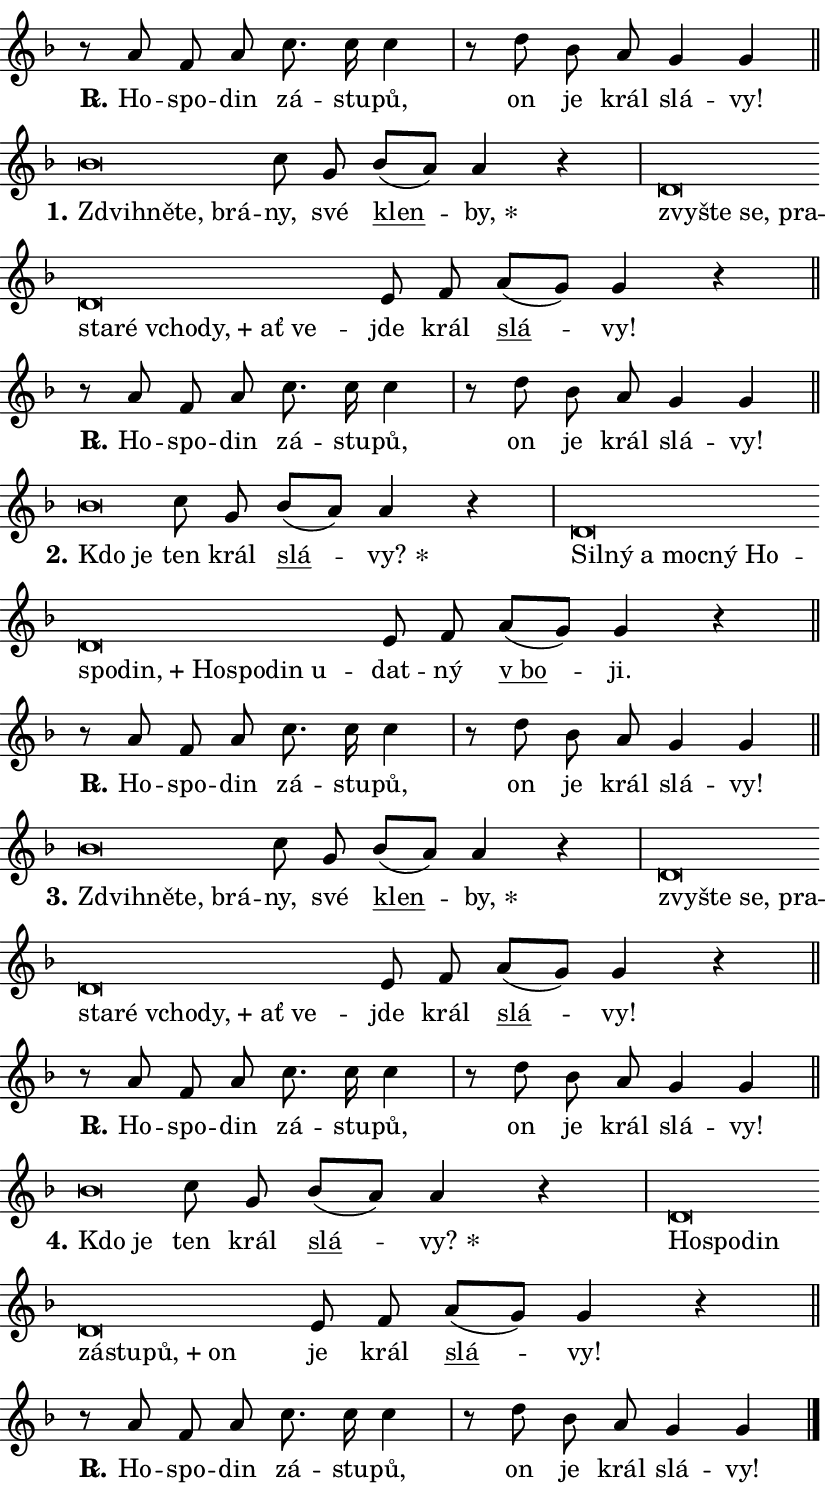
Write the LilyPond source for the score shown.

\version "2.24.0"
\header { tagline = "" }
\paper {
  indent = 0\cm
  top-margin = 0\cm
  right-margin = 0.13\cm % to fit lyric hyphens
  bottom-margin = 0\cm
  left-margin = 0\cm
  paper-width = 14\cm
  page-breaking = #ly:one-page-breaking
  system-system-spacing.basic-distance = #11
  score-system-spacing.basic-distance = #11
  ragged-last = ##f
}


%% Author: Thomas Morley
%% https://lists.gnu.org/archive/html/lilypond-user/2020-05/msg00002.html
#(define (line-position grob)
"Returns position of @var[grob} in current system:
   @code{'start}, if at first time-step
   @code{'end}, if at last time-step
   @code{'middle} otherwise
"
  (let* ((col (ly:item-get-column grob))
         (ln (ly:grob-object col 'left-neighbor))
         (rn (ly:grob-object col 'right-neighbor))
         (col-to-check-left (if (ly:grob? ln) ln col))
         (col-to-check-right (if (ly:grob? rn) rn col))
         (break-dir-left
           (and
             (ly:grob-property col-to-check-left 'non-musical #f)
             (ly:item-break-dir col-to-check-left)))
         (break-dir-right
           (and
             (ly:grob-property col-to-check-right 'non-musical #f)
             (ly:item-break-dir col-to-check-right))))
        (cond ((eqv? 1 break-dir-left) 'start)
              ((eqv? -1 break-dir-right) 'end)
              (else 'middle))))

#(define (tranparent-at-line-position vctor)
  (lambda (grob)
  "Relying on @code{line-position} select the relevant enry from @var{vctor}.
Used to determine transparency,"
    (case (line-position grob)
      ((end) (not (vector-ref vctor 0)))
      ((middle) (not (vector-ref vctor 1)))
      ((start) (not (vector-ref vctor 2))))))

noteHeadBreakVisibility =
#(define-music-function (break-visibility)(vector?)
"Makes @code{NoteHead}s transparent relying on @var{break-visibility}"
#{
  \override NoteHead.transparent =
    #(tranparent-at-line-position break-visibility)
#})

#(define delete-ledgers-for-transparent-note-heads
  (lambda (grob)
    "Reads whether a @code{NoteHead} is transparent.
If so this @code{NoteHead} is removed from @code{'note-heads} from
@var{grob}, which is supposed to be @code{LedgerLineSpanner}.
As a result ledgers are not printed for this @code{NoteHead}"
    (let* ((nhds-array (ly:grob-object grob 'note-heads))
           (nhds-list
             (if (ly:grob-array? nhds-array)
                 (ly:grob-array->list nhds-array)
                 '()))
           ;; Relies on the transparent-property being done before
           ;; Staff.LedgerLineSpanner.after-line-breaking is executed.
           ;; This is fragile ...
           (to-keep
             (remove
               (lambda (nhd)
                 (ly:grob-property nhd 'transparent #f))
               nhds-list)))
      ;; TODO find a better method to iterate over grob-arrays, similiar
      ;; to filter/remove etc for lists
      ;; For now rebuilt from scratch
      (set! (ly:grob-object grob 'note-heads)  '())
      (for-each
        (lambda (nhd)
          (ly:pointer-group-interface::add-grob grob 'note-heads nhd))
        to-keep))))

squashNotes = {
  \override NoteHead.X-extent = #'(-0.2 . 0.2)
  \override NoteHead.Y-extent = #'(-0.75 . 0)
  \override NoteHead.stencil =
    #(lambda (grob)
       (let ((pos (ly:grob-property grob 'staff-position)))
         (begin
           (if (< pos -7) (display "ERROR: Lower brevis then expected\n") (display ""))
           (if (<= pos -6) ly:text-interface::print ly:note-head::print))))
}
unSquashNotes = {
  \revert NoteHead.X-extent
  \revert NoteHead.Y-extent
  \revert NoteHead.stencil
}

hideNotes = \noteHeadBreakVisibility #begin-of-line-visible
unHideNotes = \noteHeadBreakVisibility #all-visible

% work-around for resetting accidentals
% https://lilypond.org/doc/v2.23/Documentation/notation/displaying-rhythms#unmetered-music
cadenzaMeasure = {
  \cadenzaOff
  \partial 1024 s1024
  \cadenzaOn
}

#(define-markup-command (accent layout props text) (markup?)
  "Underline accented syllable"
  (interpret-markup layout props
    #{\markup \override #'(offset . 4.3) \underline { #text }#}))

responsum = \markup \concat {
  "R" \hspace #-1.05 \path #0.1 #'((moveto 0 0.07) (lineto 0.9 0.8)) \hspace #0.05 "."
}

spaceSize = #0.6828661417322834 % exact space size for TeX Gyre Schola

\layout {
  \context {
    \Staff
    \remove "Time_signature_engraver"
    \override LedgerLineSpanner.after-line-breaking = #delete-ledgers-for-transparent-note-heads
  }
  \context {
    \Lyrics {
      \override LyricSpace.minimum-distance = \spaceSize
      \override LyricText.font-name = #"TeX Gyre Schola"
      \override LyricText.font-size = 1
      \override StanzaNumber.font-name = #"TeX Gyre Schola Bold"
      \override StanzaNumber.font-size = 1
    }
  }
  \context {
    \Score 
    \override NoteHead.text =
      #(lambda (grob) 
        (let ((pos (ly:grob-property grob 'staff-position)))
          #{\markup {
            \combine
              \halign #-0.55 \raise #(if (= pos -6) 0 0.5) \override #'(thickness . 2) \draw-line #'(3.2 . 0)
              \musicglyph "noteheads.sM1"
          }#}))
  }
}

% magnetic-lyrics.ily
%
%   written by
%     Jean Abou Samra <jean@abou-samra.fr>
%     Werner Lemberg <wl@gnu.org>
%
%   adapted by
%     Jiri Hon <jiri.hon@gmail.com>
%
% Version 2022-Apr-15

% https://www.mail-archive.com/lilypond-user@gnu.org/msg149350.html

#(define (Left_hyphen_pointer_engraver context)
   "Collect syllable-hyphen-syllable occurrences in lyrics and store
them in properties.  This engraver only looks to the left.  For
example, if the lyrics input is @code{foo -- bar}, it does the
following.

@itemize @bullet
@item
Set the @code{text} property of the @code{LyricHyphen} grob between
@q{foo} and @q{bar} to @code{foo}.

@item
Set the @code{left-hyphen} property of the @code{LyricText} grob with
text @q{foo} to the @code{LyricHyphen} grob between @q{foo} and
@q{bar}.
@end itemize

Use this auxiliary engraver in combination with the
@code{lyric-@/text::@/apply-@/magnetic-@/offset!} hook."
   (let ((hyphen #f)
         (text #f))
     (make-engraver
      (acknowledgers
       ((lyric-syllable-interface engraver grob source-engraver)
        (set! text grob)))
      (end-acknowledgers
       ((lyric-hyphen-interface engraver grob source-engraver)
        ;(when (not (grob::has-interface grob 'lyric-space-interface))
          (set! hyphen grob)));)
      ((stop-translation-timestep engraver)
       (when (and text hyphen)
         (ly:grob-set-object! text 'left-hyphen hyphen))
       (set! text #f)
       (set! hyphen #f)))))

#(define (lyric-text::apply-magnetic-offset! grob)
   "If the space between two syllables is less than the value in
property @code{LyricText@/.details@/.squash-threshold}, move the right
syllable to the left so that it gets concatenated with the left
syllable.

Use this function as a hook for
@code{LyricText@/.after-@/line-@/breaking} if the
@code{Left_@/hyphen_@/pointer_@/engraver} is active."
   (let ((hyphen (ly:grob-object grob 'left-hyphen #f)))
     (when hyphen
       (let ((left-text (ly:spanner-bound hyphen LEFT)))
         (when (grob::has-interface left-text 'lyric-syllable-interface)
           (let* ((common (ly:grob-common-refpoint grob left-text X))
                  (this-x-ext (ly:grob-extent grob common X))
                  (left-x-ext
                   (begin
                     ;; Trigger magnetism for left-text.
                     (ly:grob-property left-text 'after-line-breaking)
                     (ly:grob-extent left-text common X)))
                  ;; `delta` is the gap width between two syllables.
                  (delta (- (interval-start this-x-ext)
                            (interval-end left-x-ext)))
                  (details (ly:grob-property grob 'details))
                  (threshold (assoc-get 'squash-threshold details 0.2)))
             (when (< delta threshold)
               (let* (;; We have to manipulate the input text so that
                      ;; ligatures crossing syllable boundaries are not
                      ;; disabled.  For languages based on the Latin
                      ;; script this is essentially a beautification.
                      ;; However, for non-Western scripts it can be a
                      ;; necessity.
                      (lt (ly:grob-property left-text 'text))
                      (rt (ly:grob-property grob 'text))
                      (is-space (grob::has-interface hyphen 'lyric-space-interface))
                      (space (if is-space " " ""))
                      (extra-delta (if is-space spaceSize 0))
                      ;; Append new syllable.
                      (ltrt-space (if (and (string? lt) (string? rt))
                                (string-append lt space rt)
                                (make-concat-markup (list lt space rt))))
                      ;; Right-align `ltrt` to the right side.
                      (ltrt-space-markup (grob-interpret-markup
                               grob
                               (make-translate-markup
                                (cons (interval-length this-x-ext) 0)
                                (make-right-align-markup ltrt-space)))))
                 (begin
                   ;; Don't print `left-text`.
                   (ly:grob-set-property! left-text 'stencil #f)
                   ;; Set text and stencil (which holds all collected
                   ;; syllables so far) and shift it to the left.
                   (ly:grob-set-property! grob 'text ltrt-space)
                   (ly:grob-set-property! grob 'stencil ltrt-space-markup)
                   (ly:grob-translate-axis! grob (- (- delta extra-delta)) X))))))))))


#(define (lyric-hyphen::displace-bounds-first grob)
   ;; Make very sure this callback isn't triggered too early.
   (let ((left (ly:spanner-bound grob LEFT))
         (right (ly:spanner-bound grob RIGHT)))
     (ly:grob-property left 'after-line-breaking)
     (ly:grob-property right 'after-line-breaking)
     (ly:lyric-hyphen::print grob)))

squashThreshold = #0.4

\layout {
  \context {
    \Lyrics
    \consists #Left_hyphen_pointer_engraver
    \override LyricText.after-line-breaking =
      #lyric-text::apply-magnetic-offset!
    \override LyricHyphen.stencil = #lyric-hyphen::displace-bounds-first
    \override LyricText.details.squash-threshold = \squashThreshold
    \override LyricHyphen.minimum-distance = 0
    \override LyricHyphen.minimum-length = \squashThreshold
  }
}

squashText = \override LyricText.details.squash-threshold = 9999
unSquashText = \override LyricText.details.squash-threshold = \squashThreshold

leftText = \override LyricText.self-alignment-X = #LEFT
unLeftText = \revert LyricText.self-alignment-X

starOffset = #(lambda (grob) 
                (let ((x_offset (ly:self-alignment-interface::aligned-on-x-parent grob)))
                  (if (= x_offset 0) 0 (+ x_offset 1.2))))

star = #(define-music-function (syllable)(string?)
"Append star separator at the end of a syllable"
#{
  \once \override LyricText.X-offset = #starOffset
  \lyricmode { \markup {
    #syllable
    \override #'((font-name . "TeX Gyre Schola Bold")) \hspace #0.2 \lower #0.65 \larger "*"
  } }
#})

starAccent = #(define-music-function (syllable)(string?)
"Append star separator at the end of a syllable and make accent"
#{
  \once \override LyricText.X-offset = #starOffset
  \lyricmode { \markup {
    \accent #syllable
    \override #'((font-name . "TeX Gyre Schola Bold")) \hspace #0.2 \lower #0.65 \larger "*"
  } }
#})

breath = #(define-music-function (syllable)(string?)
"Append breathing indicator at the end of a syllable"
#{
  \lyricmode { \markup { #syllable "+" } }
#})

optionalBreath = #(define-music-function (syllable)(string?)
"Append optional breathing indicator at the end of a syllable"
#{
  \lyricmode { \markup { #syllable "(+)" } }
#})


\score {
    <<
        \new Voice = "melody" { \cadenzaOn \key f \major \relative { r8 a' f a c8. c16 c4 \cadenzaMeasure \bar "|" r8 d bes a g4 g \cadenzaMeasure \bar "||" \break } }
        \new Lyrics \lyricsto "melody" { \lyricmode { \set stanza = \responsum
Ho -- spo -- din zá -- stu -- pů, on je král slá -- vy! } }
    >>
    \layout {}
}

\score {
    <<
        \new Voice = "melody" { \cadenzaOn \key f \major \relative { \squashNotes bes'\breve*1/16 \hideNotes \breve*1/16 \bar "" \breve*1/16 \breve*1/16 \bar "" \unHideNotes \unSquashNotes c8 g \bar "" bes[( a)] a4 r \cadenzaMeasure \bar "|" \squashNotes d,\breve*1/16 \hideNotes \breve*1/16 \bar "" \breve*1/16 \bar "" \breve*1/16 \bar "" \breve*1/16 \bar "" \breve*1/16 \bar "" \breve*1/16 \bar "" \breve*1/16 \bar "" \breve*1/16 \breve*1/16 \bar "" \unHideNotes \unSquashNotes e8 f \bar "" a[( g)] g4 r \cadenzaMeasure \bar "||" \break } }
        \new Lyrics \lyricsto "melody" { \lyricmode { \set stanza = "1."
\leftText Zdvih -- \squashText ně -- te, brá -- \unLeftText \unSquashText ny, své \markup \accent klen -- \star by, \leftText zvy -- \squashText šte se, pra -- sta -- ré vcho -- \breath "dy," ať ve -- \unLeftText \unSquashText jde král \markup \accent slá -- vy! } }
    >>
    \layout {}
}

\score {
    <<
        \new Voice = "melody" { \cadenzaOn \key f \major \relative { r8 a' f a c8. c16 c4 \cadenzaMeasure \bar "|" r8 d bes a g4 g \cadenzaMeasure \bar "||" \break } }
        \new Lyrics \lyricsto "melody" { \lyricmode { \set stanza = \responsum
Ho -- spo -- din zá -- stu -- pů, on je král slá -- vy! } }
    >>
    \layout {}
}

\score {
    <<
        \new Voice = "melody" { \cadenzaOn \key f \major \relative { \squashNotes bes'\breve*1/16 \hideNotes \breve*1/16 \bar "" \unHideNotes \unSquashNotes c8 g \bar "" bes[( a)] a4 r \cadenzaMeasure \bar "|" \squashNotes d,\breve*1/16 \hideNotes \breve*1/16 \bar "" \breve*1/16 \bar "" \breve*1/16 \bar "" \breve*1/16 \bar "" \breve*1/16 \bar "" \breve*1/16 \bar "" \breve*1/16 \bar "" \breve*1/16 \bar "" \breve*1/16 \bar "" \breve*1/16 \breve*1/16 \bar "" \unHideNotes \unSquashNotes e8 f \bar "" a[( g)] g4 r \cadenzaMeasure \bar "||" \break } }
        \new Lyrics \lyricsto "melody" { \lyricmode { \set stanza = "2."
\leftText Kdo \squashText je \unLeftText \unSquashText ten král \markup \accent slá -- \star vy? \leftText Sil -- \squashText ný a moc -- ný Ho -- spo -- \breath "din," Ho -- spo -- din u -- \unLeftText \unSquashText dat -- ný \markup \accent "v bo" -- ji. } }
    >>
    \layout {}
}

\score {
    <<
        \new Voice = "melody" { \cadenzaOn \key f \major \relative { r8 a' f a c8. c16 c4 \cadenzaMeasure \bar "|" r8 d bes a g4 g \cadenzaMeasure \bar "||" \break } }
        \new Lyrics \lyricsto "melody" { \lyricmode { \set stanza = \responsum
Ho -- spo -- din zá -- stu -- pů, on je král slá -- vy! } }
    >>
    \layout {}
}

\score {
    <<
        \new Voice = "melody" { \cadenzaOn \key f \major \relative { \squashNotes bes'\breve*1/16 \hideNotes \breve*1/16 \bar "" \breve*1/16 \breve*1/16 \bar "" \unHideNotes \unSquashNotes c8 g \bar "" bes[( a)] a4 r \cadenzaMeasure \bar "|" \squashNotes d,\breve*1/16 \hideNotes \breve*1/16 \bar "" \breve*1/16 \bar "" \breve*1/16 \bar "" \breve*1/16 \bar "" \breve*1/16 \bar "" \breve*1/16 \bar "" \breve*1/16 \bar "" \breve*1/16 \breve*1/16 \bar "" \unHideNotes \unSquashNotes e8 f \bar "" a[( g)] g4 r \cadenzaMeasure \bar "||" \break } }
        \new Lyrics \lyricsto "melody" { \lyricmode { \set stanza = "3."
\leftText Zdvih -- \squashText ně -- te, brá -- \unLeftText \unSquashText ny, své \markup \accent klen -- \star by, \leftText zvy -- \squashText šte se, pra -- sta -- ré vcho -- \breath "dy," ať ve -- \unLeftText \unSquashText jde král \markup \accent slá -- vy! } }
    >>
    \layout {}
}

\score {
    <<
        \new Voice = "melody" { \cadenzaOn \key f \major \relative { r8 a' f a c8. c16 c4 \cadenzaMeasure \bar "|" r8 d bes a g4 g \cadenzaMeasure \bar "||" \break } }
        \new Lyrics \lyricsto "melody" { \lyricmode { \set stanza = \responsum
Ho -- spo -- din zá -- stu -- pů, on je král slá -- vy! } }
    >>
    \layout {}
}

\score {
    <<
        \new Voice = "melody" { \cadenzaOn \key f \major \relative { \squashNotes bes'\breve*1/16 \hideNotes \breve*1/16 \bar "" \unHideNotes \unSquashNotes c8 g \bar "" bes[( a)] a4 r \cadenzaMeasure \bar "|" \squashNotes d,\breve*1/16 \hideNotes \breve*1/16 \bar "" \breve*1/16 \bar "" \breve*1/16 \bar "" \breve*1/16 \bar "" \breve*1/16 \breve*1/16 \bar "" \unHideNotes \unSquashNotes e8 f \bar "" a[( g)] g4 r \cadenzaMeasure \bar "||" \break } }
        \new Lyrics \lyricsto "melody" { \lyricmode { \set stanza = "4."
\leftText Kdo \squashText je \unLeftText \unSquashText ten král \markup \accent slá -- \star vy? \leftText Ho -- \squashText spo -- din zá -- stu -- \breath "pů," on \unLeftText \unSquashText je král \markup \accent slá -- vy! } }
    >>
    \layout {}
}

\score {
    <<
        \new Voice = "melody" { \cadenzaOn \key f \major \relative { r8 a' f a c8. c16 c4 \cadenzaMeasure \bar "|" r8 d bes a g4 g \cadenzaMeasure \bar "||" \break } \bar "|." }
        \new Lyrics \lyricsto "melody" { \lyricmode { \set stanza = \responsum
Ho -- spo -- din zá -- stu -- pů, on je král slá -- vy! } }
    >>
    \layout {}
}
